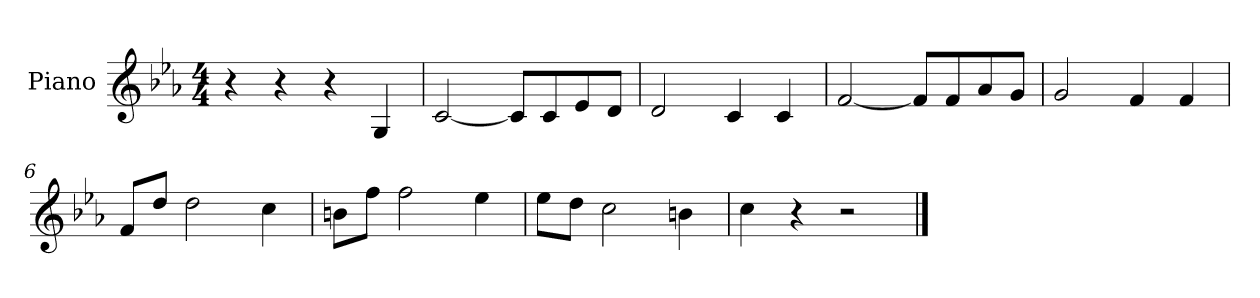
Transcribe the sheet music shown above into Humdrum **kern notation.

**kern
*part1
*staff1
*I"Piano
*I'Pno
*clefG2
*k[b-e-a-]
*c:
*M4/4
=1
4r
4r
4r
4G/
=2
[2c/
8c/L]
8c/
8e-/
8d/J
=3
2d/
4c/
4c/
=4
[2f/
8f/L]
8f/
8a-/
8g/J
=5
2g/
4f/
4f/
=6
8f/L
8dd/J
2dd\
4cc\
=7
8bn\L
8ff\J
2ff\
4ee-\
=8
8ee-\L
8dd\J
2cc\
4bn\
=9
4cc\
4r
2r
==
*-
